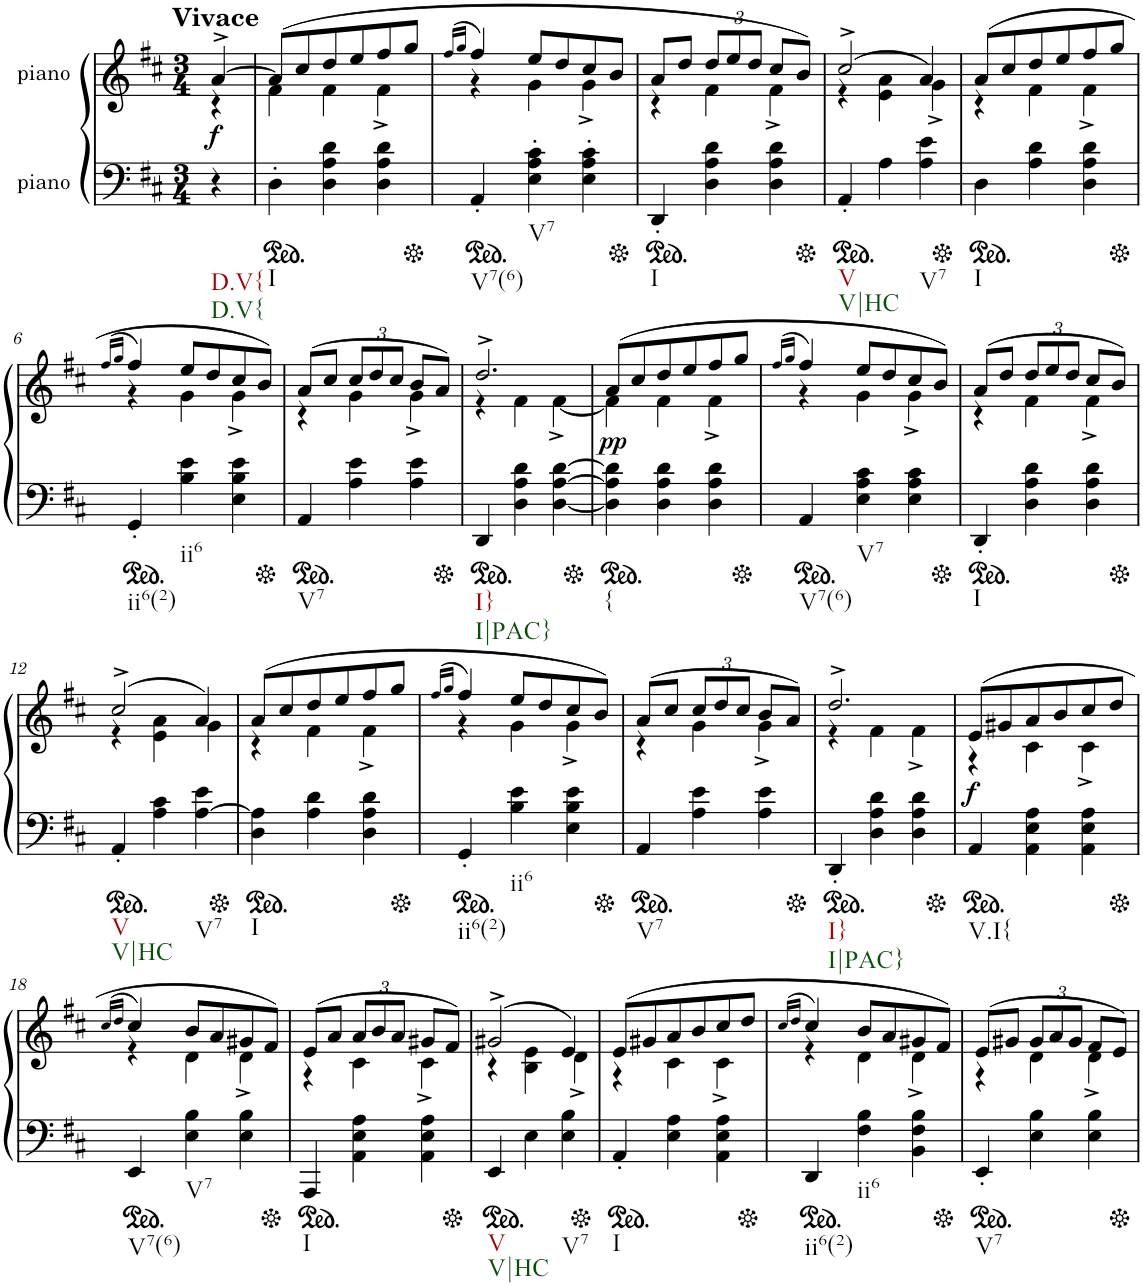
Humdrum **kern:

**kern	**kern	**dynam
*part2	*part1	*part1
*staff2	*staff1	*staff1
*I"piano	*I"piano	*
*I'Pno	*I'Pno	*
*clefF4	*clefG2	*
*k[f#c#]	*k[f#c#]	*
*D:	*D:	*
*M3/4	*M3/4	*
=	=	=
*	*^	*
!	!LO:TX:a:B:t=Vivace	!	!
!LO:TX:b:t=D.V{	!	!	!
!LO:TX:b:t=D.V{	!	!	!
!	!	!	!LO:DY:b
4r	[4a^/	4r	f
=1	=1	=1	=1
*ped	*	*	*
!LO:TX:b:t=I	!	!	!
4D'\	(8a/L]	4f#\	.
.	8cc#/	.	.
4D\ 4A\ 4d\	8dd/	4f#\	.
.	8ee/	.	.
4D\ 4A\ 4d\	8ff#/	4f#^\	.
.	8gg/J	.	.
=2	=2	=2	=2
.	(16qff#/LL	.	.
.	16qgg/JJ	.	.
*Xped	*	*	*
*ped	*	*	*
!LO:TX:b:t=V7(6)	!	!	!
4AA'/	4ff#/)	4r	.
!LO:TX:b:t=V7	!	!	!
4E\' 4A\' 4c#\'	8ee/L	4g\	.
.	8dd/	.	.
4E\' 4A\' 4c#\'	8cc#/	4g^\	.
.	8b/J	.	.
=3	=3	=3	=3
*Xped	*	*	*
*ped	*	*	*
!LO:TX:b:t=I	!	!	!
4DD'/	8a/L	4r	.
.	8dd/J	.	.
*	*Xbrackettup	*	*
4D\ 4A\ 4d\	12dd/L	4f#\	.
.	12ee/	.	.
.	12dd/J	.	.
4D\ 4A\ 4d\	8cc#/L	4f#^\	.
.	8b/J)	.	.
=4	=4	=4	=4
*Xped	*	*	*
*ped	*	*	*
!LO:TX:b:t=V	!	!	!
!LO:TX:b:t=V|HC	!	!	!
4AA'/	(2cc#^/	4r	.
4A\	.	4e\ 4a\	.
!LO:TX:b:t=V7	!	!	!
4A\ 4e\	4a/)	4g^\	.
=5	=5	=5	=5
*Xped	*	*	*
*ped	*	*	*
!LO:TX:b:t=I	!	!	!
4D\	(8a/L	4r	.
.	8cc#/	.	.
4A\ 4d\	8dd/	4f#\	.
.	8ee/	.	.
4D\ 4A\ 4d\	8ff#/	4f#^\	.
.	8gg/J	.	.
!!LO:LB:g=z	!!
=6	=6	=6	=6
.	(16qff#/LL	.	.
.	16qgg/JJ	.	.
*Xped	*	*	*
*ped	*	*	*
!LO:TX:b:t=ii6(2)	!	!	!
4GG'/	4ff#/)	4r	.
!LO:TX:b:t=ii6	!	!	!
4B\ 4e\	8ee/L	4g\	.
.	8dd/	.	.
4E\ 4B\ 4e\	8cc#/	4g^\	.
.	8b/J)	.	.
=7	=7	=7	=7
*Xped	*	*	*
*ped	*	*	*
!LO:TX:b:t=V7	!	!	!
4AA/	(8a/L	4r	.
.	8cc#/J	.	.
4A\ 4e\	12cc#/L	4g\	.
.	12dd/	.	.
.	12cc#/J	.	.
4A\ 4e\	8b/L	4g^\	.
.	8a/J)	.	.
=8	=8	=8	=8
*Xped	*	*	*
*ped	*	*	*
!LO:TX:b:t=I}	!	!	!
!LO:TX:b:t=I|PAC}	!	!	!
4DD/	2.dd^/	4r	.
4D\ 4A\ 4d\	.	4f#\	.
[4D\ [4A\ [4d\	.	[4f#^\	.
=9	=9	=9	=9
*Xped	*	*	*
*ped	*	*	*
!LO:TX:b:t={	!	!	!
!	!	!	!LO:DY:b
4D\] 4A\] 4d\]	(8a/L	4f#\]	pp
.	8cc#/	.	.
4D\ 4A\ 4d\	8dd/	4f#\	.
.	8ee/	.	.
4D\ 4A\ 4d\	8ff#/	4f#^\	.
.	8gg/J	.	.
=10	=10	=10	=10
.	(16qff#/LL	.	.
.	16qgg/JJ	.	.
*Xped	*	*	*
*ped	*	*	*
!LO:TX:b:t=V7(6)	!	!	!
4AA/	4ff#/)	4r	.
!LO:TX:b:t=V7	!	!	!
4E\ 4A\ 4c#\	8ee/L	4g\	.
.	8dd/	.	.
4E\ 4A\ 4c#\	8cc#/	4g^\	.
.	8b/J)	.	.
=11	=11	=11	=11
*Xped	*	*	*
*ped	*	*	*
!LO:TX:b:t=I	!	!	!
4DD'/	(8a/L	4r	.
.	8dd/J	.	.
4D\ 4A\ 4d\	12dd/L	4f#\	.
.	12ee/	.	.
.	12dd/J	.	.
4D\ 4A\ 4d\	8cc#/L	4f#^\	.
.	8b/J)	.	.
!!LO:LB:g=z	!!
=12	=12	=12	=12
*Xped	*	*	*
*ped	*	*	*
!LO:TX:b:t=V	!	!	!
!LO:TX:b:t=V|HC	!	!	!
4AA'/	(2cc#^/	4r	.
4A\ 4c#\	.	4e\ 4a\	.
!LO:TX:b:t=V7	!	!	!
[>4A\ 4e\	4a/)	4g\	.
=13	=13	=13	=13
*Xped	*	*	*
*ped	*	*	*
!LO:TX:b:t=I	!	!	!
4D\ 4A\]	(8a/L	4r	.
.	8cc#/	.	.
4A\ 4d\	8dd/	4f#\	.
.	8ee/	.	.
4D\ 4A\ 4d\	8ff#/	4f#^\	.
.	8gg/J	.	.
=14	=14	=14	=14
.	(16qff#/LL	.	.
.	16qgg/JJ	.	.
*Xped	*	*	*
*ped	*	*	*
!LO:TX:b:t=ii6(2)	!	!	!
4GG'/	4ff#/)	4r	.
!LO:TX:b:t=ii6	!	!	!
4B\ 4e\	8ee/L	4g\	.
.	8dd/	.	.
4E\ 4B\ 4e\	8cc#/	4g^\	.
.	8b/J)	.	.
=15	=15	=15	=15
*Xped	*	*	*
*ped	*	*	*
!LO:TX:b:t=V7	!	!	!
4AA/	(8a/L	4r	.
.	8cc#/J	.	.
4A\ 4e\	12cc#/L	4g\	.
.	12dd/	.	.
.	12cc#/J	.	.
4A\ 4e\	8b/L	4g^\	.
.	8a/J)	.	.
=16	=16	=16	=16
*Xped	*	*	*
*ped	*	*	*
!LO:TX:b:t=I}	!	!	!
!LO:TX:b:t=I|PAC}	!	!	!
4DD'/	2.dd^/	4r	.
4D\ 4A\ 4d\	.	4f#\	.
4D\ 4A\ 4d\	.	4f#^\	.
=17	=17	=17	=17
*Xped	*	*	*
*ped	*	*	*
!LO:TX:b:t=V.I{	!	!	!
!	!	!	!LO:DY:b
4AA/	(8e/L	4r	f
.	8g#X/	.	.
4AA\ 4E\ 4A\	8a/	4c#\	.
.	8b/	.	.
4AA\ 4E\ 4A\	8cc#/	4c#^\	.
.	8dd/J	.	.
!!LO:LB:g=z	!!
=18	=18	=18	=18
.	(16qcc#/LL	.	.
.	16qdd/JJ	.	.
*Xped	*	*	*
*ped	*	*	*
!LO:TX:b:t=V7(6)	!	!	!
4EE/	4cc#/)	4r	.
!LO:TX:b:t=V7	!	!	!
4E\ 4B\	8b/L	4d\	.
.	8a/	.	.
4E\ 4B\	8g#X/	4d^\	.
.	8f#/J)	.	.
=19	=19	=19	=19
*Xped	*	*	*
*ped	*	*	*
!LO:TX:b:t=I	!	!	!
4AAA/	(8e/L	4r	.
.	8a/J	.	.
4AA\ 4E\ 4A\	12a/L	4c#\	.
.	12b/	.	.
.	12a/J	.	.
4AA\ 4E\ 4A\	8g#X/L	4c#^\	.
.	8f#/J)	.	.
=20	=20	=20	=20
*Xped	*	*	*
*ped	*	*	*
!LO:TX:b:t=V	!	!	!
!LO:TX:b:t=V|HC	!	!	!
4EE/	(2g#X^/	4r	.
4E\	.	4B\ 4e\	.
!LO:TX:b:t=V7	!	!	!
4E\ 4B\	4e/)	4d^\	.
=21	=21	=21	=21
*Xped	*	*	*
*ped	*	*	*
!LO:TX:b:t=I	!	!	!
4AA'/	(8e/L	4r	.
.	8g#X/	.	.
4E\ 4A\	8a/	4c#\	.
.	8b/	.	.
4AA\ 4E\ 4A\	8cc#/	4c#^\	.
.	8dd/J	.	.
=22	=22	=22	=22
.	(16qcc#/LL	.	.
.	16qdd/JJ	.	.
*Xped	*	*	*
*ped	*	*	*
!LO:TX:b:t=ii6(2)	!	!	!
4DD/	4cc#/)	4r	.
!LO:TX:b:t=ii6	!	!	!
4F#\ 4B\	8b/L	4d\	.
.	8a/	.	.
4BB\ 4F#\ 4B\	8g#X/	4d^\	.
.	8f#/J)	.	.
=23	=23	=23	=23
*Xped	*	*	*
*ped	*	*	*
!LO:TX:b:t=V7	!	!	!
4EE'/	(8e/L	4r	.
.	8g#X/J	.	.
4E\ 4B\	12g#/L	4d\	.
.	12a/	.	.
.	12g#/J	.	.
4E\ 4B\	8f#/L	4d^\	.
.	8e/J)	.	.
*	*v	*v	*
*Xped	*	*
=	=	=
*-	*-	*-
